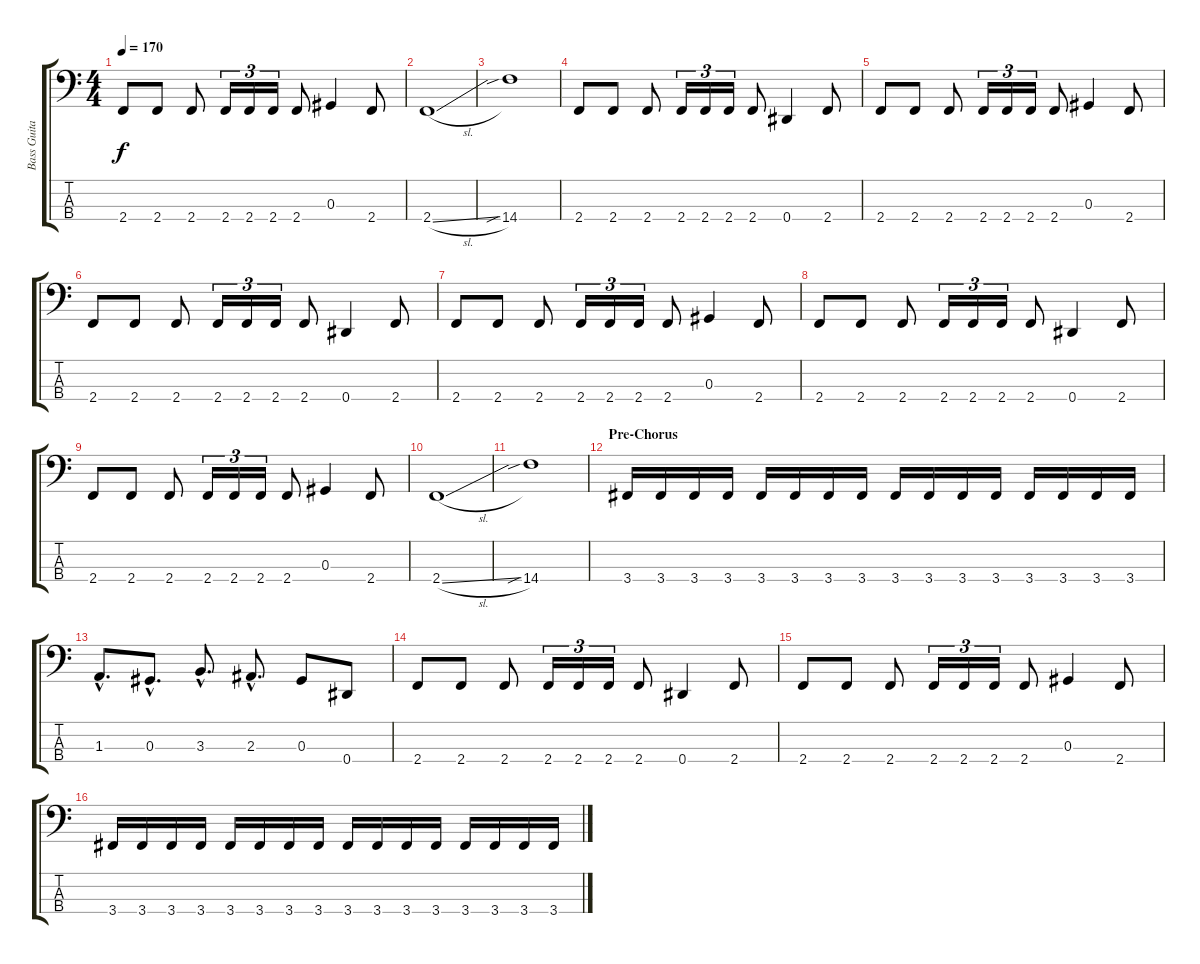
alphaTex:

\track ("Bass Guitar" "Bass Guita") {instrument electricbasspick}
\staff {score tabs}
\tuning (Gb2 Db2 Ab1 Eb1) {hide}
\ts (4 4)
\tempo 170
\clef f4
\ks c
2.4.8{dy f} 2.4.8 2.4.8 2.4.16{tu (3 2)} 2.4.16{tu (3 2)} 2.4.16{tu (3 2)} 2.4.8 0.3.4 2.4.8 |
2.4{sl}.1 |
14.4{sib}.1 |
2.4.8 2.4.8 2.4.8 2.4.16{tu (3 2)} 2.4.16{tu (3 2)} 2.4.16{tu (3 2)} 2.4.8 0.4.4 2.4.8 |
2.4.8 2.4.8 2.4.8 2.4.16{tu (3 2)} 2.4.16{tu (3 2)} 2.4.16{tu (3 2)} 2.4.8 0.3.4 2.4.8 |
2.4.8 2.4.8 2.4.8 2.4.16{tu (3 2)} 2.4.16{tu (3 2)} 2.4.16{tu (3 2)} 2.4.8 0.4.4 2.4.8 |
2.4.8 2.4.8 2.4.8 2.4.16{tu (3 2)} 2.4.16{tu (3 2)} 2.4.16{tu (3 2)} 2.4.8 0.3.4 2.4.8 |
2.4.8 2.4.8 2.4.8 2.4.16{tu (3 2)} 2.4.16{tu (3 2)} 2.4.16{tu (3 2)} 2.4.8 0.4.4 2.4.8 |
2.4.8 2.4.8 2.4.8 2.4.16{tu (3 2)} 2.4.16{tu (3 2)} 2.4.16{tu (3 2)} 2.4.8 0.3.4 2.4.8 |
2.4{sl}.1 |
14.4{sib}.1 |
\section ("" "Pre-Chorus")
3.4.16 3.4.16 3.4.16 3.4.16 3.4.16 3.4.16 3.4.16 3.4.16 3.4.16 3.4.16 3.4.16 3.4.16 3.4.16 3.4.16 3.4.16 3.4.16 |
1.3{hac}.8{d} 0.3{hac}.8{d} 3.3{hac}.8{d} 2.3{hac}.8{d} 0.3.8 0.4.8 |
2.4.8 2.4.8 2.4.8 2.4.16{tu (3 2)} 2.4.16{tu (3 2)} 2.4.16{tu (3 2)} 2.4.8 0.4.4 2.4.8 |
2.4.8 2.4.8 2.4.8 2.4.16{tu (3 2)} 2.4.16{tu (3 2)} 2.4.16{tu (3 2)} 2.4.8 0.3.4 2.4.8 |
3.4.16 3.4.16 3.4.16 3.4.16 3.4.16 3.4.16 3.4.16 3.4.16 3.4.16 3.4.16 3.4.16 3.4.16 3.4.16 3.4.16 3.4.16 3.4.16
